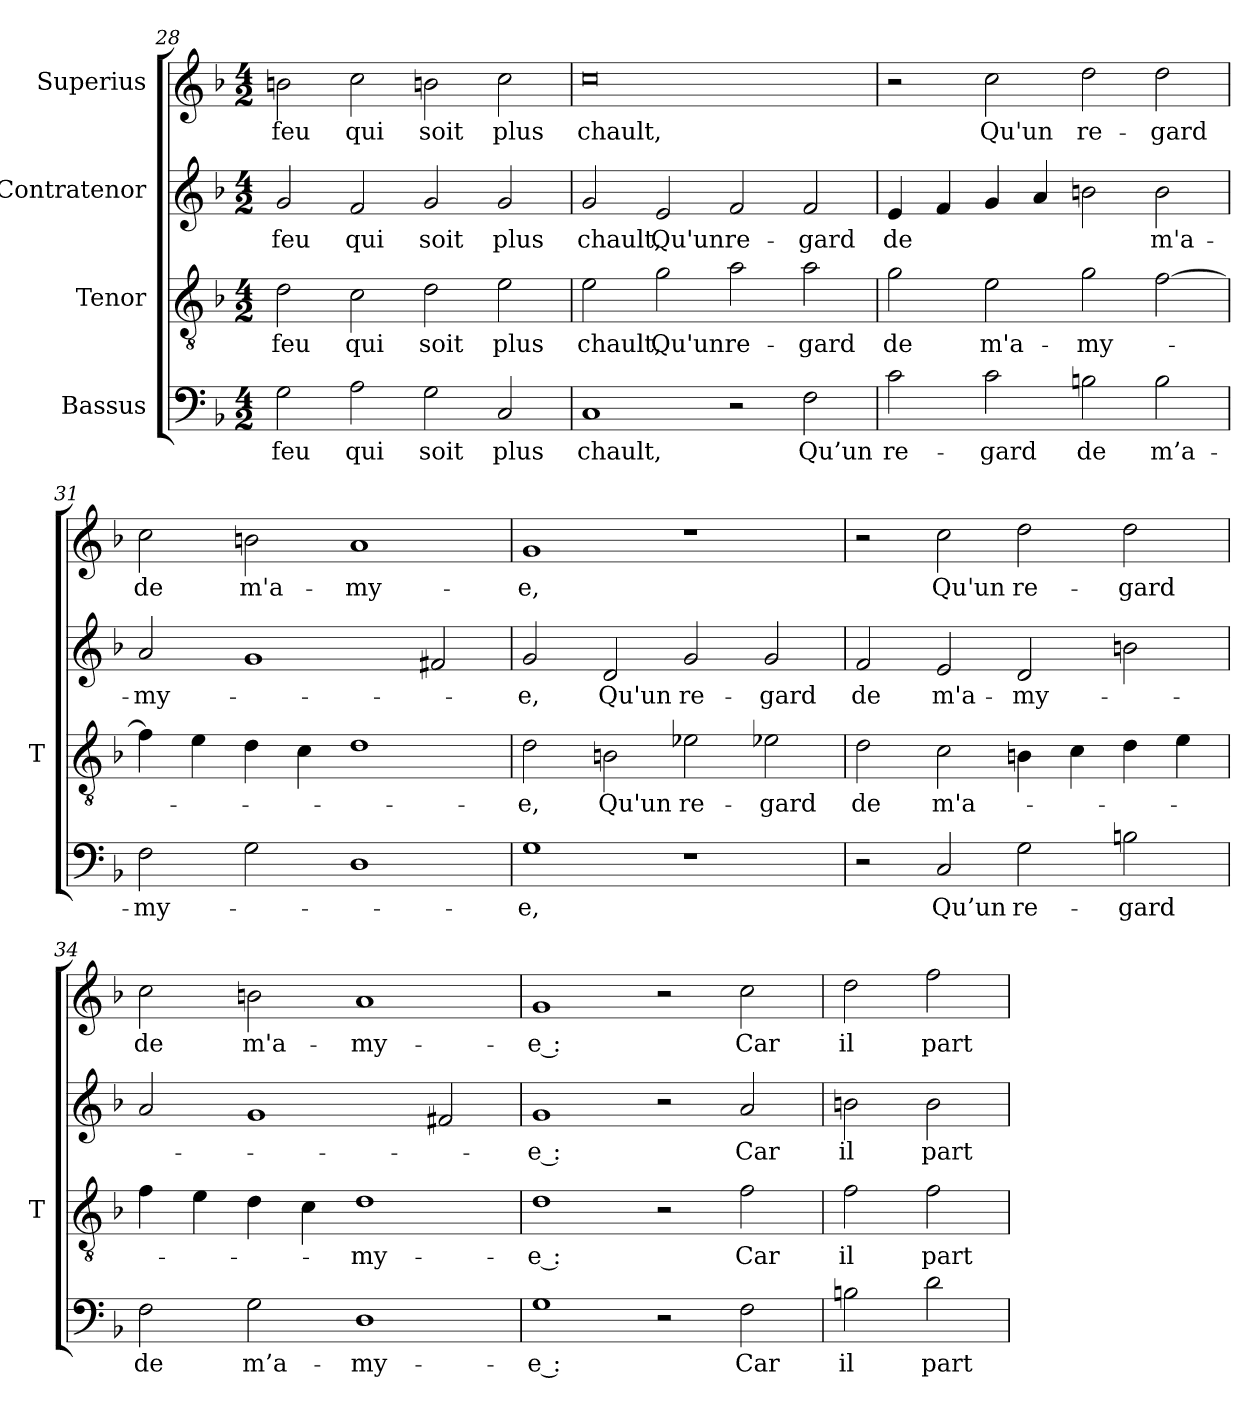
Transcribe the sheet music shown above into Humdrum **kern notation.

**kern	**text	**kern	**text	**kern	**text	**kern	**text
*part4	*part4	*part3	*part3	*part2	*part2	*part1	*part1
*staff4	*staff4	*staff3	*staff3	*staff2	*staff2	*staff1	*staff1
*I"Bassus	*	*I"Tenor	*	*I"Contratenor	*	*I"Superius	*
*	*	*I'T	*	*	*	*	*
*clefF4	*	*clefGv2	*	*clefG2	*	*clefG2	*
*k[b-]	*	*k[b-]	*	*k[b-]	*	*k[b-]	*
*M4/2	*	*M4/2	*	*M4/2	*	*M4/2	*
=28	=28	=28	=28	=28	=28	=28	=28
2G	-feu	2d	-feu	2g	-feu	2bn	-feu
2A	-qui	2c	-qui	2f	-qui	2cc	-qui
2G	-soit	2d	-soit	2g	-soit	2bn	-soit
2C	-plus	2e	-plus	2g	-plus	2cc	-plus
=29	=29	=29	=29	=29	=29	=29	=29
1C	-chault,	2e	-chault,	2g	-chault,	0cc	-chault,
.	.	2g	-Qu'un	2e	-Qu'un	.	.
2r	.	2a	re-	2f	re-	.	.
2F	-Qu’un	2a	-gard	2f	-gard	.	.
=30	=30	=30	=30	=30	=30	=30	=30
2c	re-	2g	-de	4e	-de	2r	.
.	.	.	.	4f	.	.	.
2c	-gard	2e	m'a-	4g	.	2cc	-Qu'un
.	.	.	.	4a	.	.	.
2Bn	-de	2g	my-	2b	.	2dd	re-
2B	m’a-	[2f	.	2b	m'a-	2dd	-gard
=31	=31	=31	=31	=31	=31	=31	=31
2F	my-	4f]	.	2a	my-	2cc	-de
.	.	4e	.	.	.	.	.
2G	.	4d	.	1g	.	2b	m'a-
.	.	4c	.	.	.	.	.
1D	.	1d	.	.	.	1a	my-
.	.	.	.	2f#X	.	.	.
=32	=32	=32	=32	=32	=32	=32	=32
1G	-e,	2d	-e,	2g	-e,	1g	-e,
.	.	2B	-Qu'un	2d	-Qu'un	.	.
1r	.	2e-X	re-	2g	re-	1r	.
.	.	2e-X	-gard	2g	-gard	.	.
=33	=33	=33	=33	=33	=33	=33	=33
2r	.	2d	-de	2f	-de	2r	.
2C	-Qu’un	2c	m'a-	2e	m'a-	2cc	-Qu'un
2G	re-	4B	.	2d	my-	2dd	re-
.	.	4c	.	.	.	.	.
2Bn	-gard	4d	.	2b	.	2dd	-gard
.	.	4e	.	.	.	.	.
=34	=34	=34	=34	=34	=34	=34	=34
2F	-de	4f	.	2a	.	2cc	-de
.	.	4e	.	.	.	.	.
2G	m’a-	4d	.	1g	.	2b	m'a-
.	.	4c	.	.	.	.	.
1D	my-	1d	my-	.	.	1a	my-
.	.	.	.	2f#X	.	.	.
=35	=35	=35	=35	=35	=35	=35	=35
1G	-e :	1d	-e :	1g	-e :	1g	-e :
2r	.	2r	.	2r	.	2r	.
2F	-Car	2f	-Car	2a	-Car	2cc	-Car
=36	=36	=36	=36	=36	=36	=36	=36
2Bn	-il	2f	-il	2b	-il	2dd	-il
2d	-part	2f	-part	2b	-part	2ff	-part
=	=	=	=	=	=	=	=
*-	*-	*-	*-	*-	*-	*-	*-
